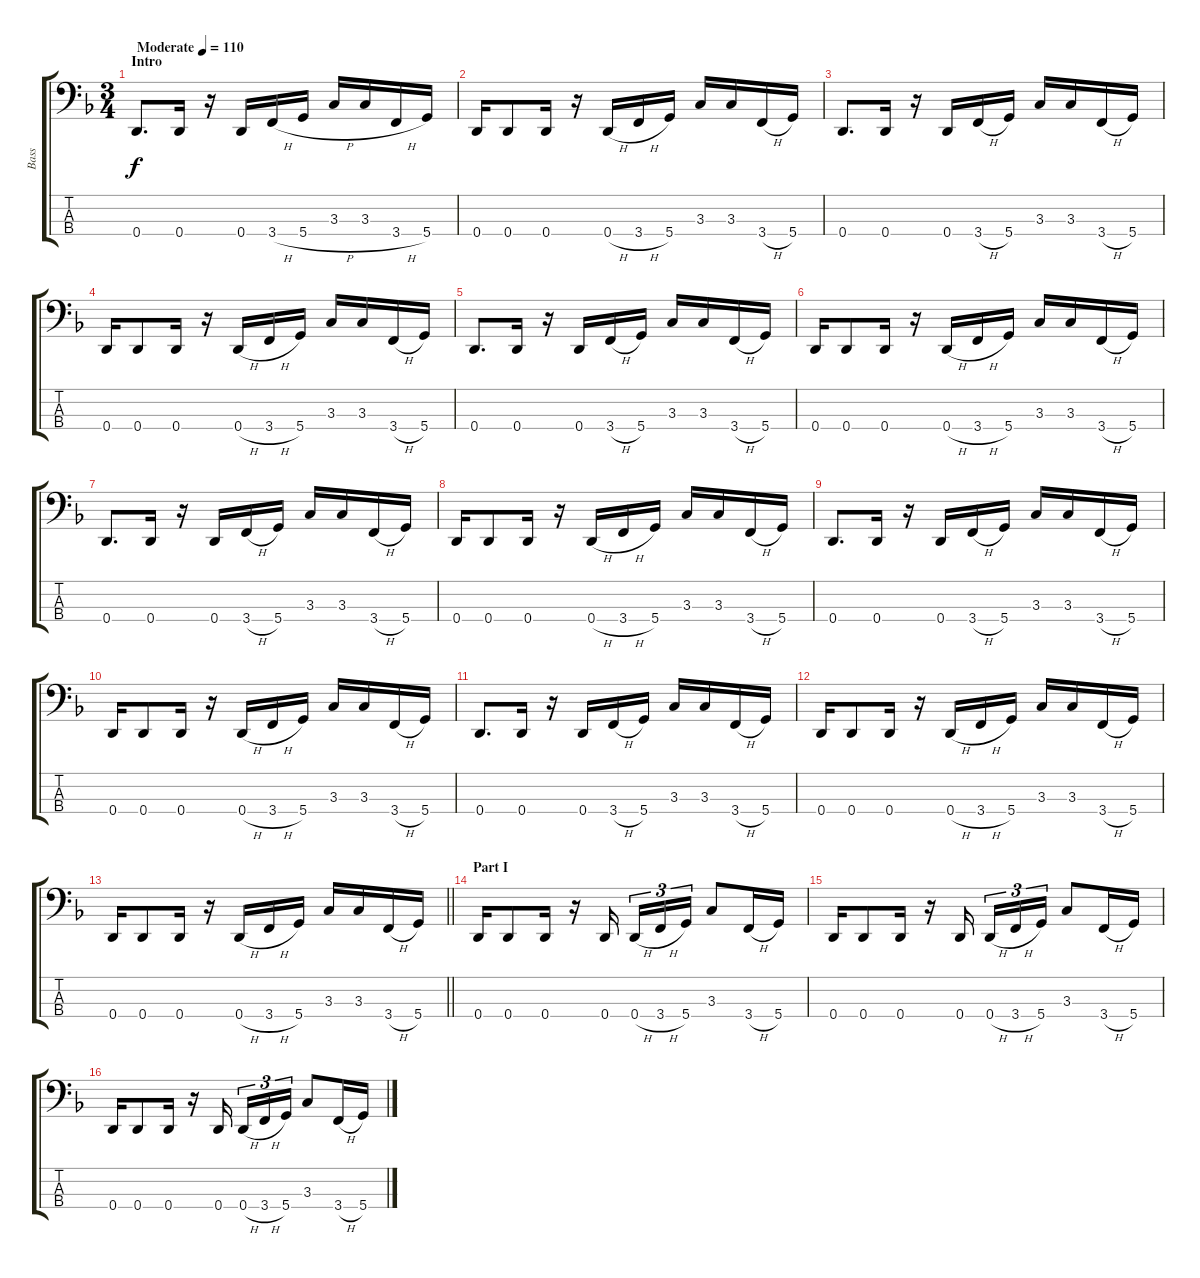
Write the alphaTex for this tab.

\track ("Bass" "Bass") {instrument slapbass2}
\staff {score tabs}
\tuning (G2 D2 A1 D1) {hide}
\ts (3 4)
\section ("" "Intro")
\tempo (110 "Moderate")
\clef f4
\ks dminor
0.4.8{d dy f volume 15 instrument slapbass2} 0.4.16 r.16 0.4.16 3.4{h}.16 5.4{h}.16 3.3.16 3.3.16 3.4{h}.16 5.4.16 |
0.4.16 0.4.8 0.4.16 r.16 0.4{h}.16 3.4{h}.16 5.4.16 3.3.16 3.3.16 3.4{h}.16 5.4.16 |
0.4.8{d} 0.4.16 r.16 0.4.16 3.4{h}.16 5.4.16 3.3.16 3.3.16 3.4{h}.16 5.4.16 |
0.4.16 0.4.8 0.4.16 r.16 0.4{h}.16 3.4{h}.16 5.4.16 3.3.16 3.3.16 3.4{h}.16 5.4.16 |
0.4.8{d} 0.4.16 r.16 0.4.16 3.4{h}.16 5.4.16 3.3.16 3.3.16 3.4{h}.16 5.4.16 |
0.4.16 0.4.8 0.4.16 r.16 0.4{h}.16 3.4{h}.16 5.4.16 3.3.16 3.3.16 3.4{h}.16 5.4.16 |
0.4.8{d} 0.4.16 r.16 0.4.16 3.4{h}.16 5.4.16 3.3.16 3.3.16 3.4{h}.16 5.4.16 |
0.4.16 0.4.8 0.4.16 r.16 0.4{h}.16 3.4{h}.16 5.4.16 3.3.16 3.3.16 3.4{h}.16 5.4.16 |
0.4.8{d} 0.4.16 r.16 0.4.16 3.4{h}.16 5.4.16 3.3.16 3.3.16 3.4{h}.16 5.4.16 |
0.4.16 0.4.8 0.4.16 r.16 0.4{h}.16 3.4{h}.16 5.4.16 3.3.16 3.3.16 3.4{h}.16 5.4.16 |
0.4.8{d} 0.4.16 r.16 0.4.16 3.4{h}.16 5.4.16 3.3.16 3.3.16 3.4{h}.16 5.4.16 |
0.4.16 0.4.8 0.4.16 r.16 0.4{h}.16 3.4{h}.16 5.4.16 3.3.16 3.3.16 3.4{h}.16 5.4.16 |
\barLineRight lightlight
0.4.16 0.4.8 0.4.16 r.16 0.4{h}.16 3.4{h}.16 5.4.16 3.3.16 3.3.16 3.4{h}.16 5.4.16 |
\section ("" "Part I")
0.4.16{volume 12} 0.4.8 0.4.16 r.16 0.4.16{beam splitsecondary} 0.4{h}.16{tu (3 2)} 3.4{h}.16{tu (3 2)} 5.4.16{tu (3 2)} 3.3.8 3.4{h}.16 5.4.16 |
0.4.16 0.4.8 0.4.16 r.16 0.4.16{beam split} 0.4{h}.16{tu (3 2)} 3.4{h}.16{tu (3 2) beam merge} 5.4.16{tu (3 2)} 3.3.8 3.4{h}.16 5.4.16 |
0.4.16 0.4.8 0.4.16 r.16 0.4.16{beam split} 0.4{h}.16{tu (3 2)} 3.4{h}.16{tu (3 2) beam merge} 5.4.16{tu (3 2)} 3.3.8 3.4{h}.16 5.4.16
